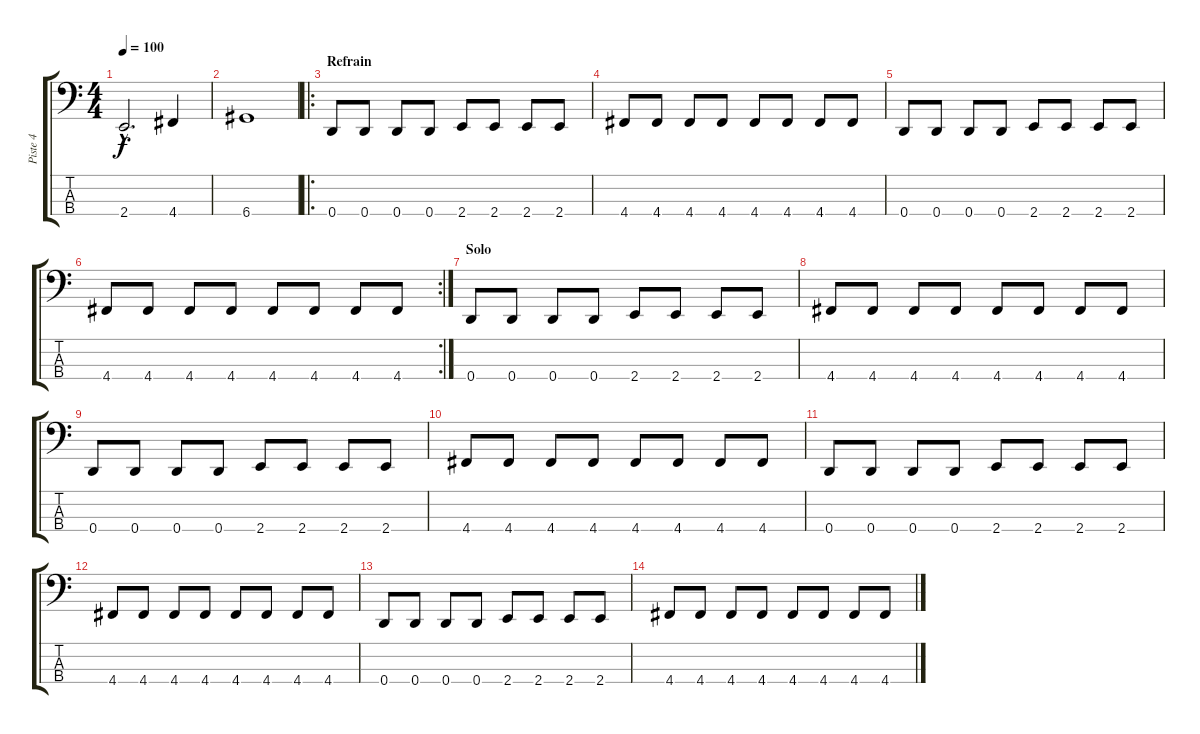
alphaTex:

\track ("Piste 4" "Piste 4") {instrument electricbassfinger}
\staff {score tabs}
\tuning (G2 D2 A1 D1) {hide}
\ts (4 4)
\tempo 100
\clef f4
\ks c
2.4{hac}.2{d dy f} 4.4.4 |
6.4.1 |
\ro
\section ("" "Refrain")
0.4.8 0.4.8 0.4.8 0.4.8 2.4.8 2.4.8 2.4.8 2.4.8 |
4.4.8 4.4.8 4.4.8 4.4.8 4.4.8 4.4.8 4.4.8 4.4.8 |
0.4.8 0.4.8 0.4.8 0.4.8 2.4.8 2.4.8 2.4.8 2.4.8 |
\rc 2
4.4.8 4.4.8 4.4.8 4.4.8 4.4.8 4.4.8 4.4.8 4.4.8 |
\section ("" "Solo")
0.4.8 0.4.8 0.4.8 0.4.8 2.4.8 2.4.8 2.4.8 2.4.8 |
4.4.8 4.4.8 4.4.8 4.4.8 4.4.8 4.4.8 4.4.8 4.4.8 |
0.4.8 0.4.8 0.4.8 0.4.8 2.4.8 2.4.8 2.4.8 2.4.8 |
4.4.8 4.4.8 4.4.8 4.4.8 4.4.8 4.4.8 4.4.8 4.4.8 |
0.4.8 0.4.8 0.4.8 0.4.8 2.4.8 2.4.8 2.4.8 2.4.8 |
4.4.8 4.4.8 4.4.8 4.4.8 4.4.8 4.4.8 4.4.8 4.4.8 |
0.4.8 0.4.8 0.4.8 0.4.8 2.4.8 2.4.8 2.4.8 2.4.8 |
4.4.8 4.4.8 4.4.8 4.4.8 4.4.8 4.4.8 4.4.8 4.4.8
